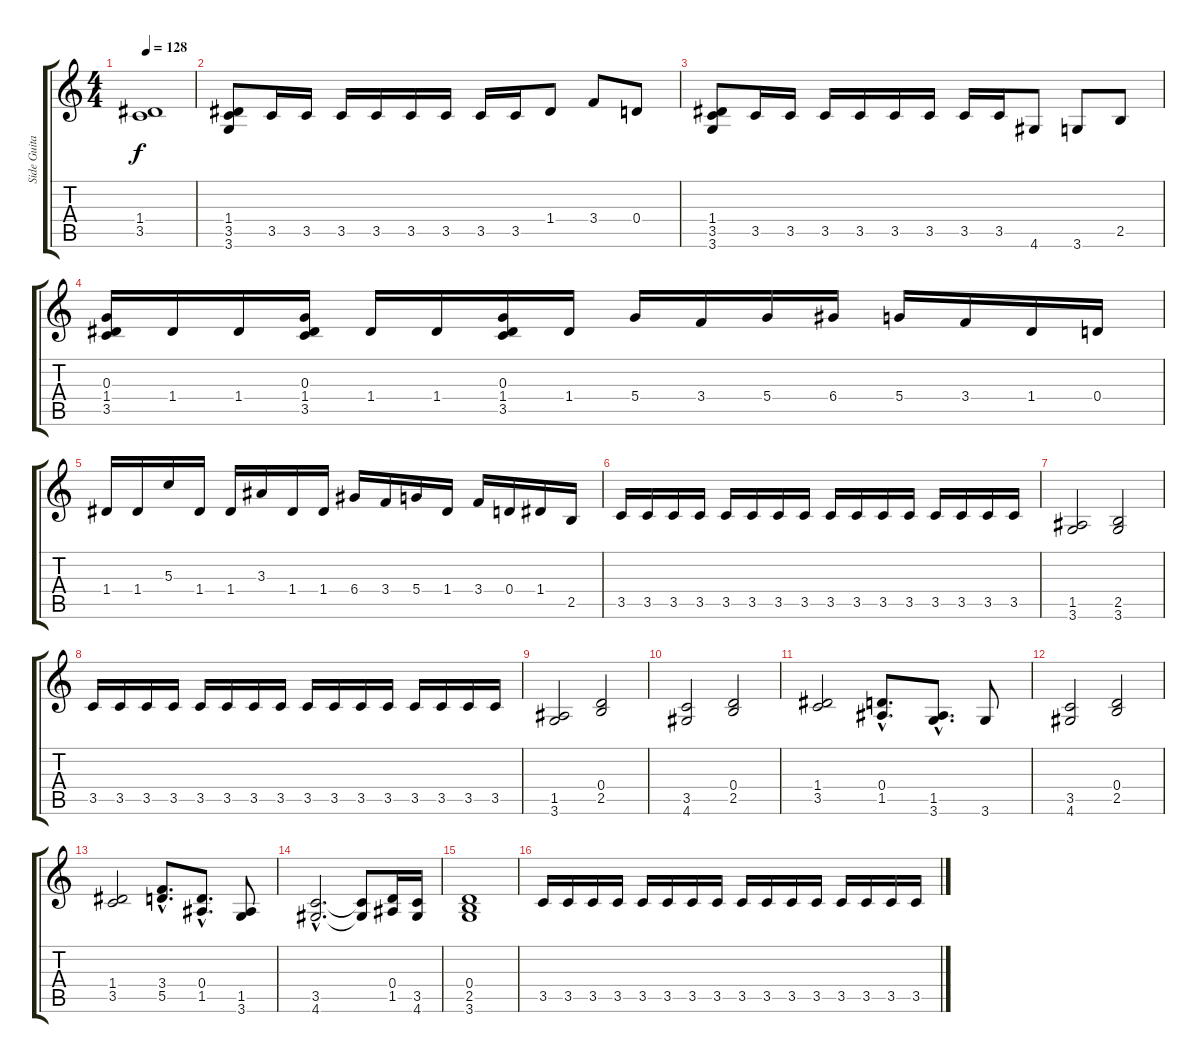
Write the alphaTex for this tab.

\track ("Side Guitar" "Side Guita") {instrument distortionguitar}
\staff {score tabs}
\tuning (E4 B3 G3 D3 A2 E2) {hide}
\ts (4 4)
\tempo 128
\clef g2
\ks c
(1.4 3.5).1{dy f} |
(1.4 3.5 3.6).8 3.5.16 3.5.16 3.5.16 3.5.16 3.5.16 3.5.16 3.5.16 3.5.16 1.4.8 3.4.8 0.4.8 |
(1.4 3.5 3.6).8 3.5.16 3.5.16 3.5.16 3.5.16 3.5.16 3.5.16 3.5.16 3.5.16 4.6.8 3.6.8 2.5.8 |
(0.3 1.4 3.5).16 1.4.16 1.4.16 (0.3 1.4 3.5).16 1.4.16 1.4.16 (0.3 1.4 3.5).16 1.4.16 5.4.16 3.4.16 5.4.16 6.4.16 5.4.16 3.4.16 1.4.16 0.4.16 |
1.4.16 1.4.16 5.3.16 1.4.16 1.4.16 3.3.16 1.4.16 1.4.16 6.4.16 3.4.16 5.4.16 1.4.16 3.4.16 0.4.16 1.4.16 2.5.16 |
3.5.16 3.5.16 3.5.16 3.5.16 3.5.16 3.5.16 3.5.16 3.5.16 3.5.16 3.5.16 3.5.16 3.5.16 3.5.16 3.5.16 3.5.16 3.5.16 |
(1.5 3.6).2 (2.5 3.6).2 |
3.5.16 3.5.16 3.5.16 3.5.16 3.5.16 3.5.16 3.5.16 3.5.16 3.5.16 3.5.16 3.5.16 3.5.16 3.5.16 3.5.16 3.5.16 3.5.16 |
(1.5 3.6).2 (0.4 2.5).2 |
(3.5 4.6).2 (0.4 2.5).2 |
(1.4 3.5).2 (0.4{hac} 1.5{hac}).8{d} (1.5{hac} 3.6{hac}).8{d} 3.6.8 |
(3.5 4.6).2 (0.4 2.5).2 |
(1.4 3.5).2 (3.4{hac} 5.5{hac}).8{d} (0.4{hac} 1.5{hac}).8{d} (1.5 3.6).8 |
(3.5{hac} 4.6{hac}).2{d} (3.5{t} 4.6{t}).8 (0.4 1.5).16 (3.5 4.6).16 |
(0.4 2.5 3.6).1 |
3.5.16 3.5.16 3.5.16 3.5.16 3.5.16 3.5.16 3.5.16 3.5.16 3.5.16 3.5.16 3.5.16 3.5.16 3.5.16 3.5.16 3.5.16 3.5.16
